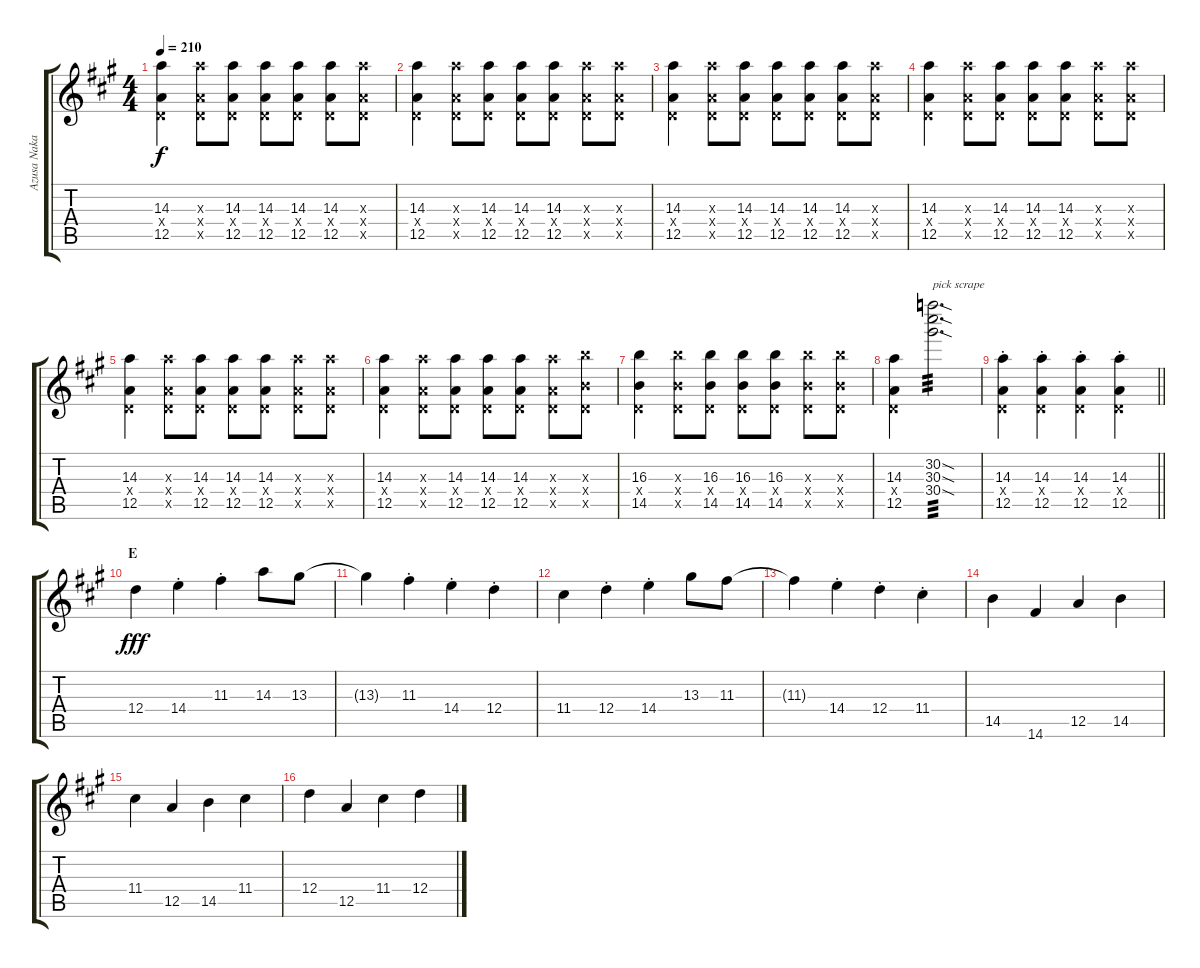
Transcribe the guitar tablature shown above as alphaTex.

\track ("Azusa Nakano" "Azusa Naka") {instrument overdrivenguitar}
\staff {score tabs}
\tuning (E4 B3 G3 D3 A2 E2) {hide}
\ts (4 4)
\tempo 210
\clef g2
\ks a
(14.3 0.4{x} 12.5).4{dy f} (14.3{x} 0.4{x} 12.5{x}).8 (14.3 0.4{x} 12.5).8 (14.3 0.4{x} 12.5).8 (14.3 0.4{x} 12.5).8 (14.3 0.4{x} 12.5).8 (14.3{x} 0.4{x} 12.5{x}).8 |
(14.3 0.4{x} 12.5).4 (14.3{x} 0.4{x} 12.5{x}).8 (14.3 0.4{x} 12.5).8 (14.3 0.4{x} 12.5).8 (14.3 0.4{x} 12.5).8 (14.3{x} 0.4{x} 12.5{x}).8 (14.3{x} 0.4{x} 12.5{x}).8 |
(14.3 0.4{x} 12.5).4 (14.3{x} 0.4{x} 12.5{x}).8 (14.3 0.4{x} 12.5).8 (14.3 0.4{x} 12.5).8 (14.3 0.4{x} 12.5).8 (14.3 0.4{x} 12.5).8 (14.3{x} 0.4{x} 12.5{x}).8 |
(14.3 0.4{x} 12.5).4 (14.3{x} 0.4{x} 12.5{x}).8 (14.3 0.4{x} 12.5).8 (14.3 0.4{x} 12.5).8 (14.3 0.4{x} 12.5).8 (14.3{x} 0.4{x} 12.5{x}).8 (14.3{x} 0.4{x} 12.5{x}).8 |
(14.3 0.4{x} 12.5).4 (14.3{x} 0.4{x} 12.5{x}).8 (14.3 0.4{x} 12.5).8 (14.3 0.4{x} 12.5).8 (14.3 0.4{x} 12.5).8 (14.3{x} 0.4{x} 12.5{x}).8 (14.3{x} 0.4{x} 12.5{x}).8 |
(14.3 0.4{x} 12.5).4 (14.3{x} 0.4{x} 12.5{x}).8 (14.3 0.4{x} 12.5).8 (14.3 0.4{x} 12.5).8 (14.3 0.4{x} 12.5).8 (14.3{x} 0.4{x} 12.5{x}).8 (16.3{x} 0.4{x} 14.5{x}).8 |
(16.3 0.4{x} 14.5).4 (16.3{x} 0.4{x} 14.5{x}).8 (16.3 0.4{x} 14.5).8 (16.3 0.4{x} 14.5).8 (16.3 0.4{x} 14.5).8 (16.3{x} 0.4{x} 14.5{x}).8 (16.3{x} 0.4{x} 14.5{x}).8 |
(14.3 0.4{x} 12.5).4 (30.2{sod} 30.3{sod} 30.4{sod}).2{d txt "pick scrape" tp 3} |
\barLineRight lightlight
(14.3{st} 0.4{x} 12.5{st}).4 (14.3{st} 0.4{x} 12.5{st}).4 (14.3{st} 0.4{x} 12.5{st}).4 (14.3{st} 0.4{x} 12.5{st}).4 |
\section ("" "E")
12.4.4{dy fff balance 16} 14.4{st}.4 11.3{st}.4 14.3.8 13.3.8 |
13.3{t}.4 11.3{st}.4 14.4{st}.4 12.4{st}.4 |
11.4.4 12.4{st}.4 14.4{st}.4 13.3.8 11.3.8 |
11.3{t}.4 14.4{st}.4 12.4{st}.4 11.4{st}.4 |
14.5.4 14.6.4 12.5.4 14.5.4 |
11.4.4 12.5.4 14.5.4 11.4.4 |
12.4.4 12.5.4 11.4.4 12.4.4
